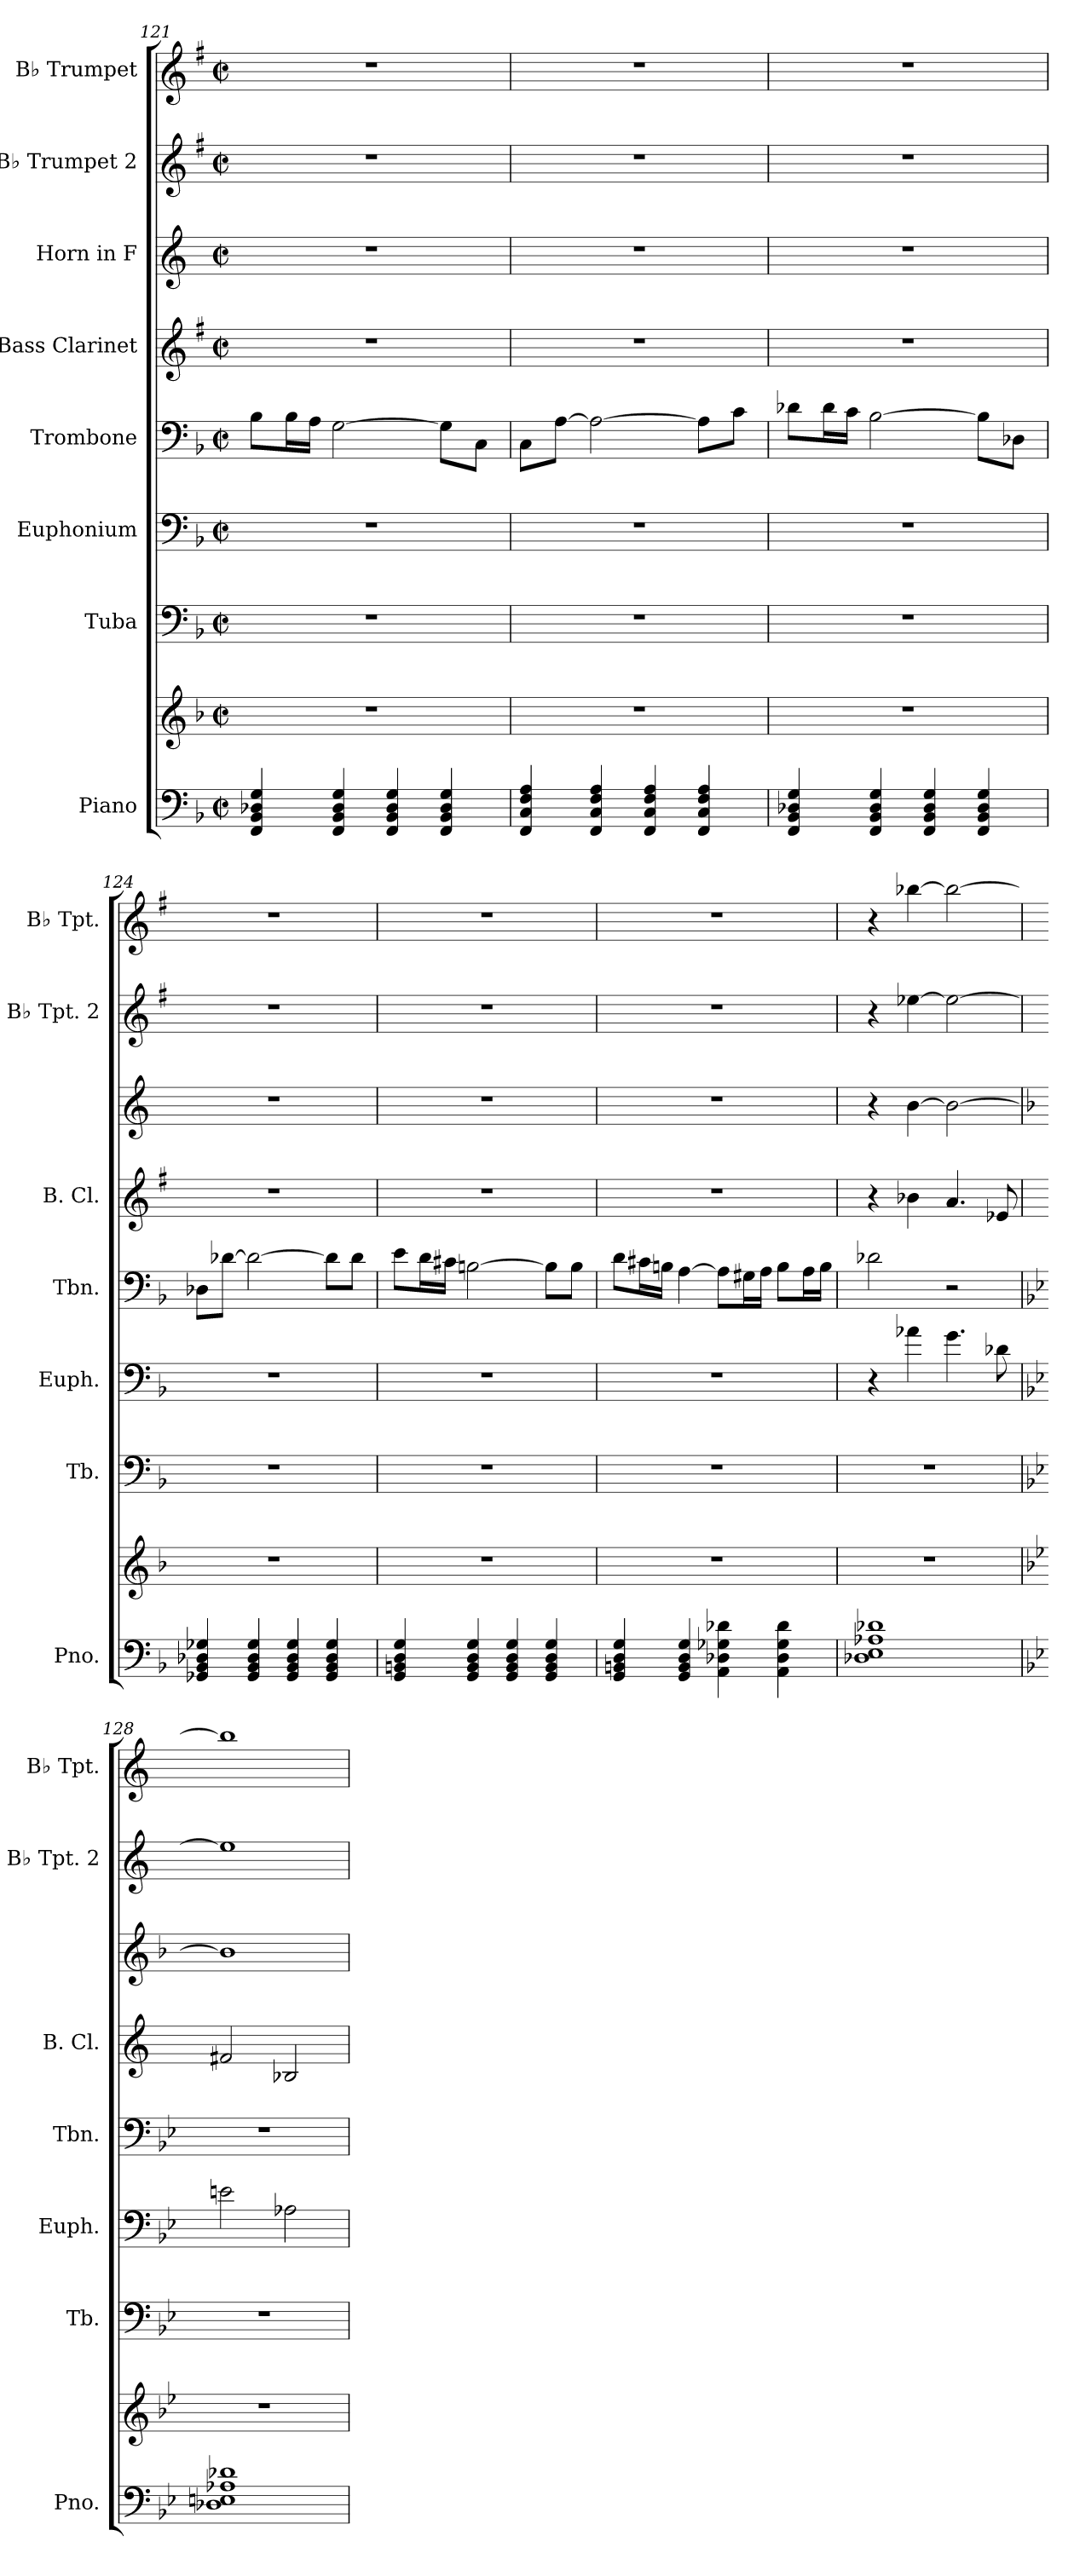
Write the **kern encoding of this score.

**kern	**kern	**kern	**kern	**kern	**kern	**kern	**kern	**kern
*part8	*part8	*part7	*part6	*part5	*part4	*part3	*part2	*part1
*staff9	*staff8	*staff7	*staff6	*staff5	*staff4	*staff3	*staff2	*staff1
*I"Piano	*	*I"Tuba	*I"Euphonium	*I"Trombone	*I"Bass Clarinet	*I"Horn in F	*I"B♭ Trumpet 2	*I"B♭ Trumpet
*I'Pno.	*	*I'Tb.	*I'Euph.	*I'Tbn.	*I'B. Cl.	*	*I'B♭ Tpt. 2	*I'B♭ Tpt.
!!LO:PB:g=z
*clefF4	*clefG2	*clefF4	*clefF4	*clefF4	*clefG2	*clefG2	*clefG2	*clefG2
*	*	*	*	*	*ITrd1c2	*ITrd4c7	*ITrd1c2	*ITrd1c2
*k[b-]	*k[b-]	*k[b-]	*k[b-]	*k[b-]	*k[b-]	*k[b-]	*k[b-]	*k[b-]
*M2/2	*M2/2	*M2/2	*M2/2	*M2/2	*M2/2	*M2/2	*M2/2	*M2/2
*met(c|)	*met(c|)	*met(c|)	*met(c|)	*met(c|)	*met(c|)	*met(c|)	*met(c|)	*met(c|)
=121	=121	=121	=121	=121	=121	=121	=121	=121
4FF/ 4BB-/ 4D-X/ 4G/	1r	1r	1r	8B-\L	1r	1r	1r	1r
.	.	.	.	16B-\L	.	.	.	.
.	.	.	.	16A\JJ	.	.	.	.
4FF/ 4BB-/ 4D-/ 4G/	.	.	.	[2G\	.	.	.	.
4FF/ 4BB-/ 4D-/ 4G/	.	.	.	.	.	.	.	.
4FF/ 4BB-/ 4D-/ 4G/	.	.	.	8G\L]	.	.	.	.
.	.	.	.	8C\J	.	.	.	.
=122	=122	=122	=122	=122	=122	=122	=122	=122
4FF/ 4C/ 4F/ 4A/	1r	1r	1r	8C\L	1r	1r	1r	1r
.	.	.	.	[8A\J	.	.	.	.
4FF/ 4C/ 4F/ 4A/	.	.	.	2A\_	.	.	.	.
4FF/ 4C/ 4F/ 4A/	.	.	.	.	.	.	.	.
4FF/ 4C/ 4F/ 4A/	.	.	.	8A\L]	.	.	.	.
.	.	.	.	8c\J	.	.	.	.
=123	=123	=123	=123	=123	=123	=123	=123	=123
4FF/ 4BB-/ 4D-X/ 4G/	1r	1r	1r	8d-X\L	1r	1r	1r	1r
.	.	.	.	16d-\L	.	.	.	.
.	.	.	.	16c\JJ	.	.	.	.
4FF/ 4BB-/ 4D-/ 4G/	.	.	.	[2B-\	.	.	.	.
4FF/ 4BB-/ 4D-/ 4G/	.	.	.	.	.	.	.	.
4FF/ 4BB-/ 4D-/ 4G/	.	.	.	8B-\L]	.	.	.	.
.	.	.	.	8D-X\J	.	.	.	.
=124	=124	=124	=124	=124	=124	=124	=124	=124
4GG-X/ 4BB-/ 4D-X/ 4G-X/	1r	1r	1r	8D-X\L	1r	1r	1r	1r
.	.	.	.	[8d-X\J	.	.	.	.
4GG-/ 4BB-/ 4D-/ 4G-/	.	.	.	2d-\_	.	.	.	.
4GG-/ 4BB-/ 4D-/ 4G-/	.	.	.	.	.	.	.	.
4GG-/ 4BB-/ 4D-/ 4G-/	.	.	.	8d-\L]	.	.	.	.
.	.	.	.	8d-\J	.	.	.	.
!!LO:PB:g=z
=125	=125	=125	=125	=125	=125	=125	=125	=125
4GG/ 4BBn/ 4D/ 4G/	1r	1r	1r	8e\L	1r	1r	1r	1r
.	.	.	.	16d\L	.	.	.	.
.	.	.	.	16c#X\JJ	.	.	.	.
4GG/ 4BB/ 4D/ 4G/	.	.	.	[2Bn\	.	.	.	.
4GG/ 4BB/ 4D/ 4G/	.	.	.	.	.	.	.	.
4GG/ 4BB/ 4D/ 4G/	.	.	.	8B\L]	.	.	.	.
.	.	.	.	8B\J	.	.	.	.
=126	=126	=126	=126	=126	=126	=126	=126	=126
4GG/ 4BBn/ 4D/ 4G/	1r	1r	1r	8d\L	1r	1r	1r	1r
.	.	.	.	16c#X\L	.	.	.	.
.	.	.	.	16Bn\JJ	.	.	.	.
4GG/ 4BB/ 4D/ 4G/	.	.	.	[4A\	.	.	.	.
4AA\ 4D-X\ 4G-X\ 4d-X\	.	.	.	8A\L]	.	.	.	.
.	.	.	.	16G#X\L	.	.	.	.
.	.	.	.	16A\JJ	.	.	.	.
4AA\ 4D-\ 4G-\ 4d-\	.	.	.	8B\L	.	.	.	.
.	.	.	.	16A\L	.	.	.	.
.	.	.	.	16B\JJ	.	.	.	.
!!LO:PB:g=z
=127	=127	=127	=127	=127	=127	=127	=127	=127
1D-X 1E 1A-X 1d-X	1r	1r	4r	2d-X\	4r	4r	4r	4r
.	.	.	4a-X\	.	4a-X\	[4e\	[4dd-X\	[4aa-X\
.	.	.	4.g\	2r	4.g/	2e\_	2dd-\_	2aa-\_
.	.	.	8d-X\	.	8d-X/	.	.	.
=128	=128	=128	=128	=128	=128	=128	=128	=128
*k[b-e-]	*k[b-e-]	*k[b-e-]	*k[b-e-]	*k[b-e-]	*k[b-e-]	*k[b-e-]	*k[b-e-]	*k[b-e-]
1D-X 1En 1A-X 1d-X	1r	1r	2en\	1r	2en/	1en]	1dd-]	1aa-]
.	.	.	2A-X\	.	2A-X/	.	.	.
=	=	=	=	=	=	=	=	=
*-	*-	*-	*-	*-	*-	*-	*-	*-
